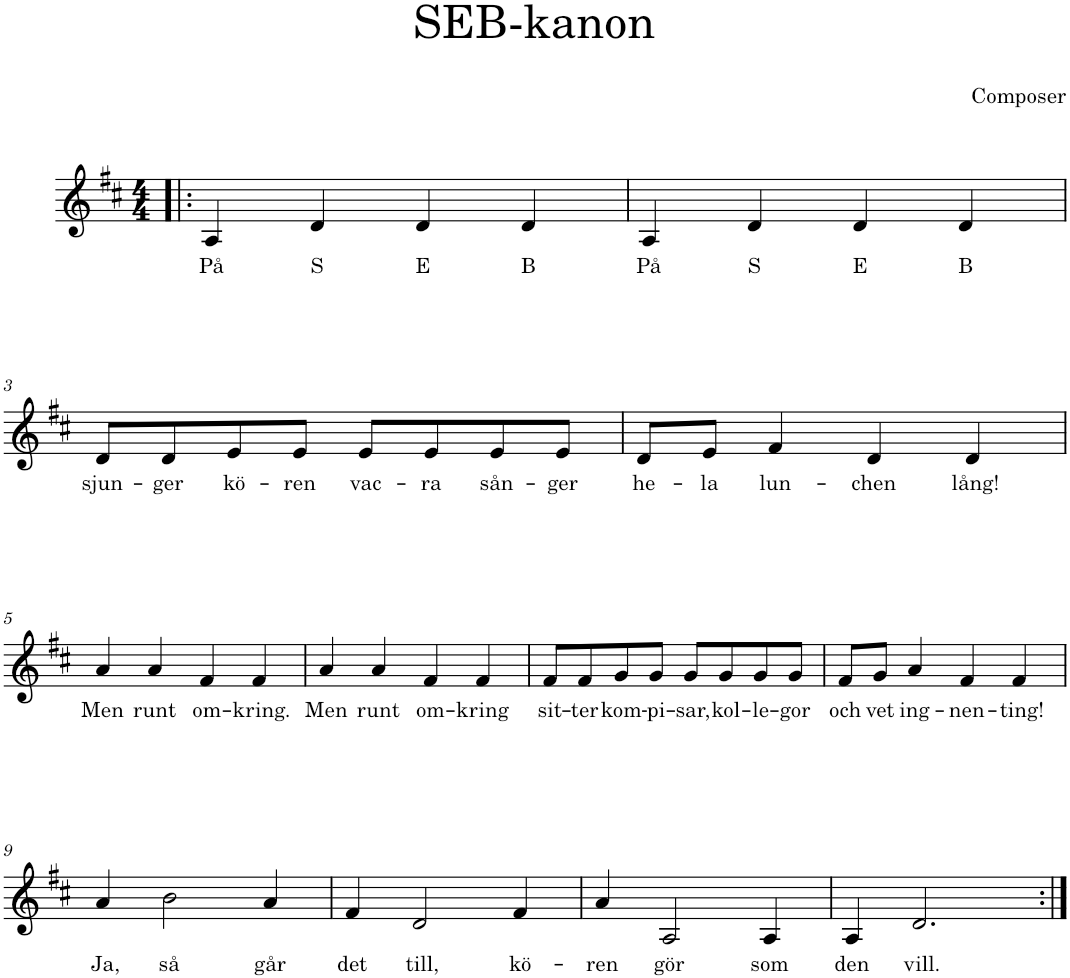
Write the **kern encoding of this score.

**kern	**text
*part1	*part1
*staff1	*staff1
*I"Piano	*
*I'Pno.	*
*clefG2	*
*k[f#c#]	*
*M4/4	*
=1!|:	=1!|:
!	!LO:LY:b
4A/	På
!	!LO:LY:b
4d/	S
!	!LO:LY:b
4d/	E
!	!LO:LY:b
4d/	B
=2	=2
!	!LO:LY:b
4A/	På
!	!LO:LY:b
4d/	S
!	!LO:LY:b
4d/	E
!	!LO:LY:b
4d/	B
!!LO:LB:g=z
=3	=3
!	!LO:LY:b
8d/L	sjun-
!	!LO:LY:b
8d/	-ger
!	!LO:LY:b
8e/	kö-
!	!LO:LY:b
8e/J	-ren
!	!LO:LY:b
8e/L	vac-
!	!LO:LY:b
8e/	-ra
!	!LO:LY:b
8e/	sån-
!	!LO:LY:b
8e/J	-ger
=4	=4
!	!LO:LY:b
8d/L	he-
!	!LO:LY:b
8e/J	-la
!	!LO:LY:b
4f#/	lun-
!	!LO:LY:b
4d/	-chen
!	!LO:LY:b
4d/	lång!
!!LO:LB:g=z
=5	=5
!	!LO:LY:b
4a/	Men
!	!LO:LY:b
4a/	runt
!	!LO:LY:b
4f#/	om-
!	!LO:LY:b
4f#/	-kring.
=6	=6
!	!LO:LY:b
4a/	Men
!	!LO:LY:b
4a/	runt
!	!LO:LY:b
4f#/	om-
!	!LO:LY:b
4f#/	-kring
=7	=7
!	!LO:LY:b
8f#/L	sit-
!	!LO:LY:b
8f#/	-ter
!	!LO:LY:b
8g/	kom-
!	!LO:LY:b
8g/J	-pi-
!	!LO:LY:b
8g/L	-sar,
!	!LO:LY:b
8g/	kol-
!	!LO:LY:b
8g/	-le-
!	!LO:LY:b
8g/J	-gor
=8	=8
!	!LO:LY:b
8f#/L	och
!	!LO:LY:b
8g/J	vet
!	!LO:LY:b
4a/	ing-
!	!LO:LY:b
4f#/	-nen-
!	!LO:LY:b
4f#/	-ting!
!!LO:LB:g=z
=9	=9
!	!LO:LY:b
4a/	Ja,
!	!LO:LY:b
2b\	så
!	!LO:LY:b
4a/	går
=10	=10
!	!LO:LY:b
4f#/	det
!	!LO:LY:b
2d/	till,
!	!LO:LY:b
4f#/	kö-
=11	=11
!	!LO:LY:b
4a/	-ren
!	!LO:LY:b
2A/	gör
!	!LO:LY:b
4A/	som
=12	=12
!	!LO:LY:b
4A/	den
!	!LO:LY:b
2.d/	vill.
=:|!	=:|!
*-	*-
